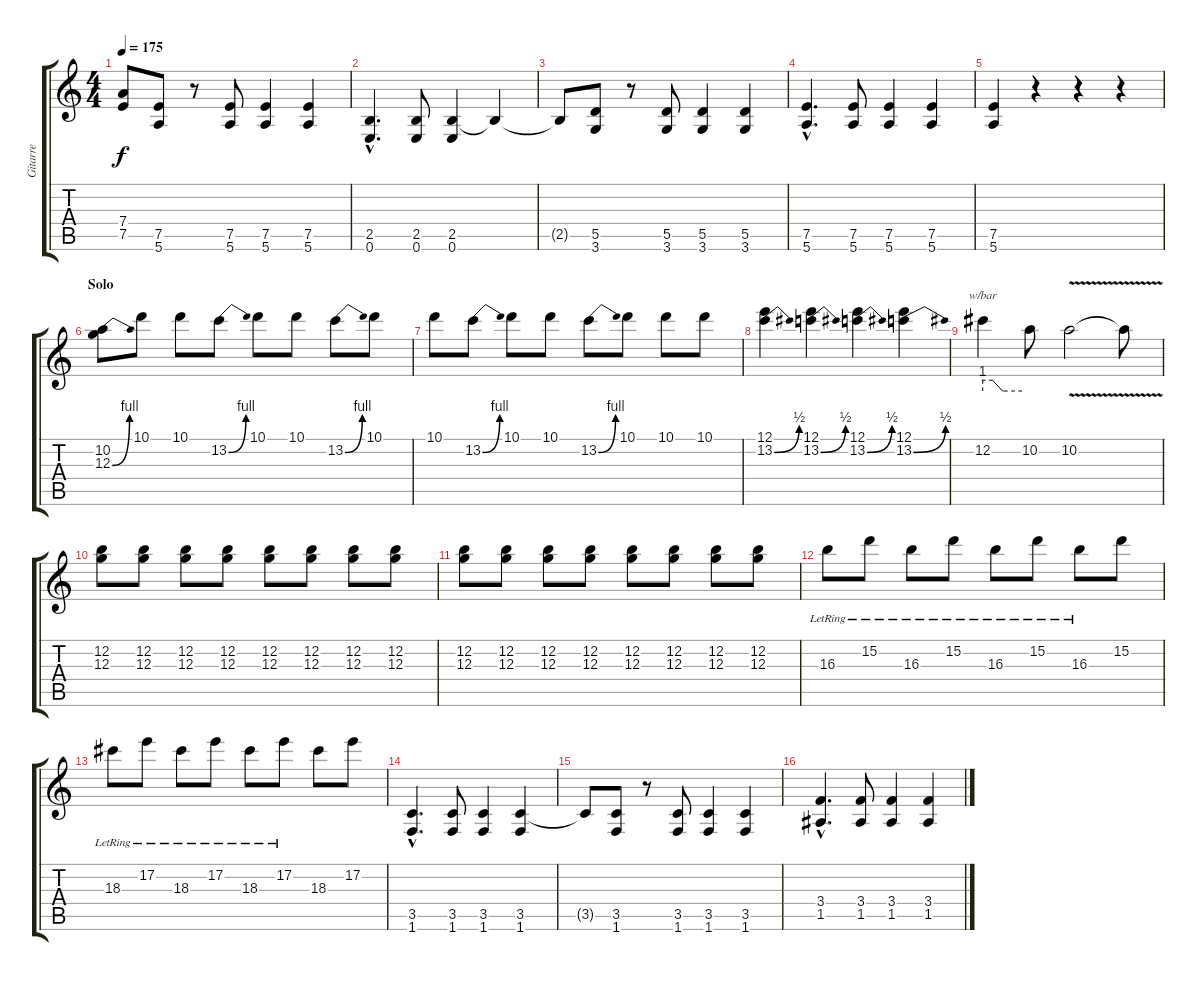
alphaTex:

\track ("Gitarre" "Gitarre") {instrument distortionguitar}
\staff {score tabs}
\tuning (E4 B3 G3 D3 A2 E2) {hide}
\ts (4 4)
\tempo 175
\clef g2
\ks c
(7.4{t} 7.5{t}).8{dy f} (7.5 5.6).8 r.8 (7.5 5.6).8 (7.5 5.6).4 (7.5 5.6).4 |
(2.5{hac} 0.6{hac}).4{d} (2.5 0.6).8 (2.5 0.6).4 2.5{t}.4 |
2.5{t}.8 (5.5 3.6).8 r.8 (5.5 3.6).8 (5.5 3.6).4 (5.5 3.6).4 |
(7.5{hac} 5.6{hac}).4{d} (7.5 5.6).8 (7.5 5.6).4 (7.5 5.6).4 |
(7.5 5.6).4 r.4 r.4 r.4 |
\section ("" "Solo")
(10.2 12.3{be (bend 0 0 60 4)}).8 10.1.8 10.1.8 13.2{be (bend 0 0 60 4)}.8 10.1.8 10.1.8 13.2{be (bend 0 0 60 4)}.8 10.1.8 |
10.1.8 13.2{be (bend 0 0 60 4)}.8 10.1.8 10.1.8 13.2{be (bend 0 0 60 4)}.8 10.1.8 10.1.8 10.1.8 |
(12.1 13.2{be (bend 0 0 60 2)}).4 (12.1 13.2{be (bend 0 0 60 2)}).4 (12.1 13.2{be (bend 0 0 60 2)}).4 (12.1 13.2{be (bend 0 0 60 2)}).4 |
12.2.4{tbe (custom default 0 4 15 4 30 0 32 0 60 0)} 10.2.8 10.2{v}.2 10.2{t}.8 |
(12.2 12.3).8 (12.2 12.3).8 (12.2 12.3).8 (12.2 12.3).8 (12.2 12.3).8 (12.2 12.3).8 (12.2 12.3).8 (12.2 12.3).8 |
(12.2 12.3).8 (12.2 12.3).8 (12.2 12.3).8 (12.2 12.3).8 (12.2 12.3).8 (12.2 12.3).8 (12.2 12.3).8 (12.2 12.3).8 |
16.3{lr}.8 15.2{lr}.8 16.3{lr}.8 15.2{lr}.8 16.3{lr}.8 15.2{lr}.8 16.3{lr}.8 15.2.8 |
18.3{lr}.8 17.2{lr}.8 18.3{lr}.8 17.2{lr}.8 18.3{lr}.8 17.2{lr}.8 18.3.8 17.2.8 |
(3.5{hac} 1.6{hac}).4{d} (3.5 1.6).8 (3.5 1.6).4 (3.5 1.6).4 |
3.5{t}.8 (3.5 1.6).8 r.8 (3.5 1.6).8 (3.5 1.6).4 (3.5 1.6).4 |
(3.4{hac} 1.5{hac}).4{d} (3.4 1.5).8 (3.4 1.5).4 (3.4 1.5).4
